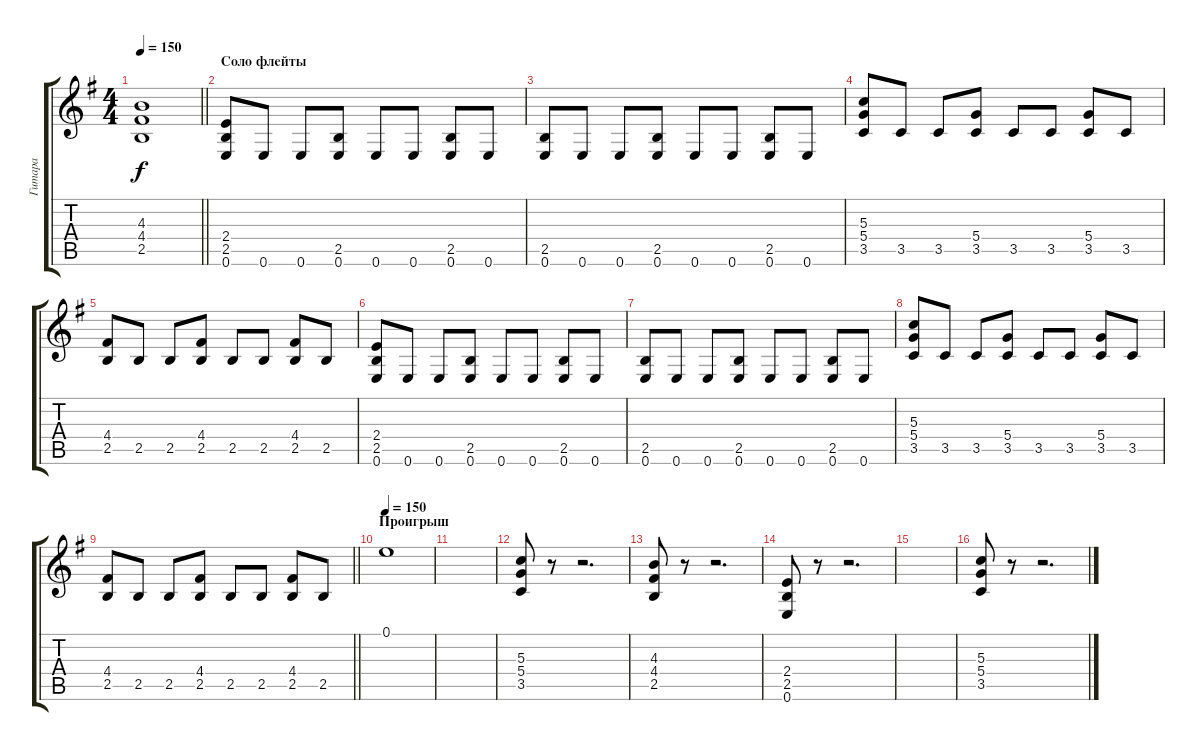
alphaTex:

\track ("Гитара" "Гитара") {instrument distortionguitar}
\staff {score tabs}
\tuning (E4 B3 G3 D3 A2 E2) {hide}
\ts (4 4)
\tempo 150
\clef g2
\barLineRight lightlight
\ks eminor
(4.3 4.4 2.5).1{dy f} |
\section ("" "Соло флейты")
(2.4 2.5 0.6).8{balance 0} 0.6.8 0.6.8 (2.5 0.6).8 0.6.8 0.6.8 (2.5 0.6).8 0.6.8 |
(2.5 0.6).8 0.6.8 0.6.8 (2.5 0.6).8 0.6.8 0.6.8 (2.5 0.6).8 0.6.8 |
(5.3 5.4 3.5).8 3.5.8 3.5.8 (5.4 3.5).8 3.5.8 3.5.8 (5.4 3.5).8 3.5.8 |
(4.4 2.5).8 2.5.8 2.5.8 (4.4 2.5).8 2.5.8 2.5.8 (4.4 2.5).8 2.5.8 |
(2.4 2.5 0.6).8{balance 0} 0.6.8 0.6.8 (2.5 0.6).8 0.6.8 0.6.8 (2.5 0.6).8 0.6.8 |
(2.5 0.6).8 0.6.8 0.6.8 (2.5 0.6).8 0.6.8 0.6.8 (2.5 0.6).8 0.6.8 |
(5.3 5.4 3.5).8 3.5.8 3.5.8 (5.4 3.5).8 3.5.8 3.5.8 (5.4 3.5).8 3.5.8 |
\barLineRight lightlight
(4.4 2.5).8 2.5.8 2.5.8 (4.4 2.5).8 2.5.8 2.5.8 (4.4 2.5).8 2.5.8 |
\section ("" "Проигрыш")
\tempo 150
0.1.1{balance 8} |
|
(5.3 5.4 3.5).8 r.8 r.2{d} |
(4.3 4.4 2.5).8 r.8 r.2{d} |
(2.4 2.5 0.6).8 r.8 r.2{d} |
|
(5.3 5.4 3.5).8 r.8 r.2{d}
